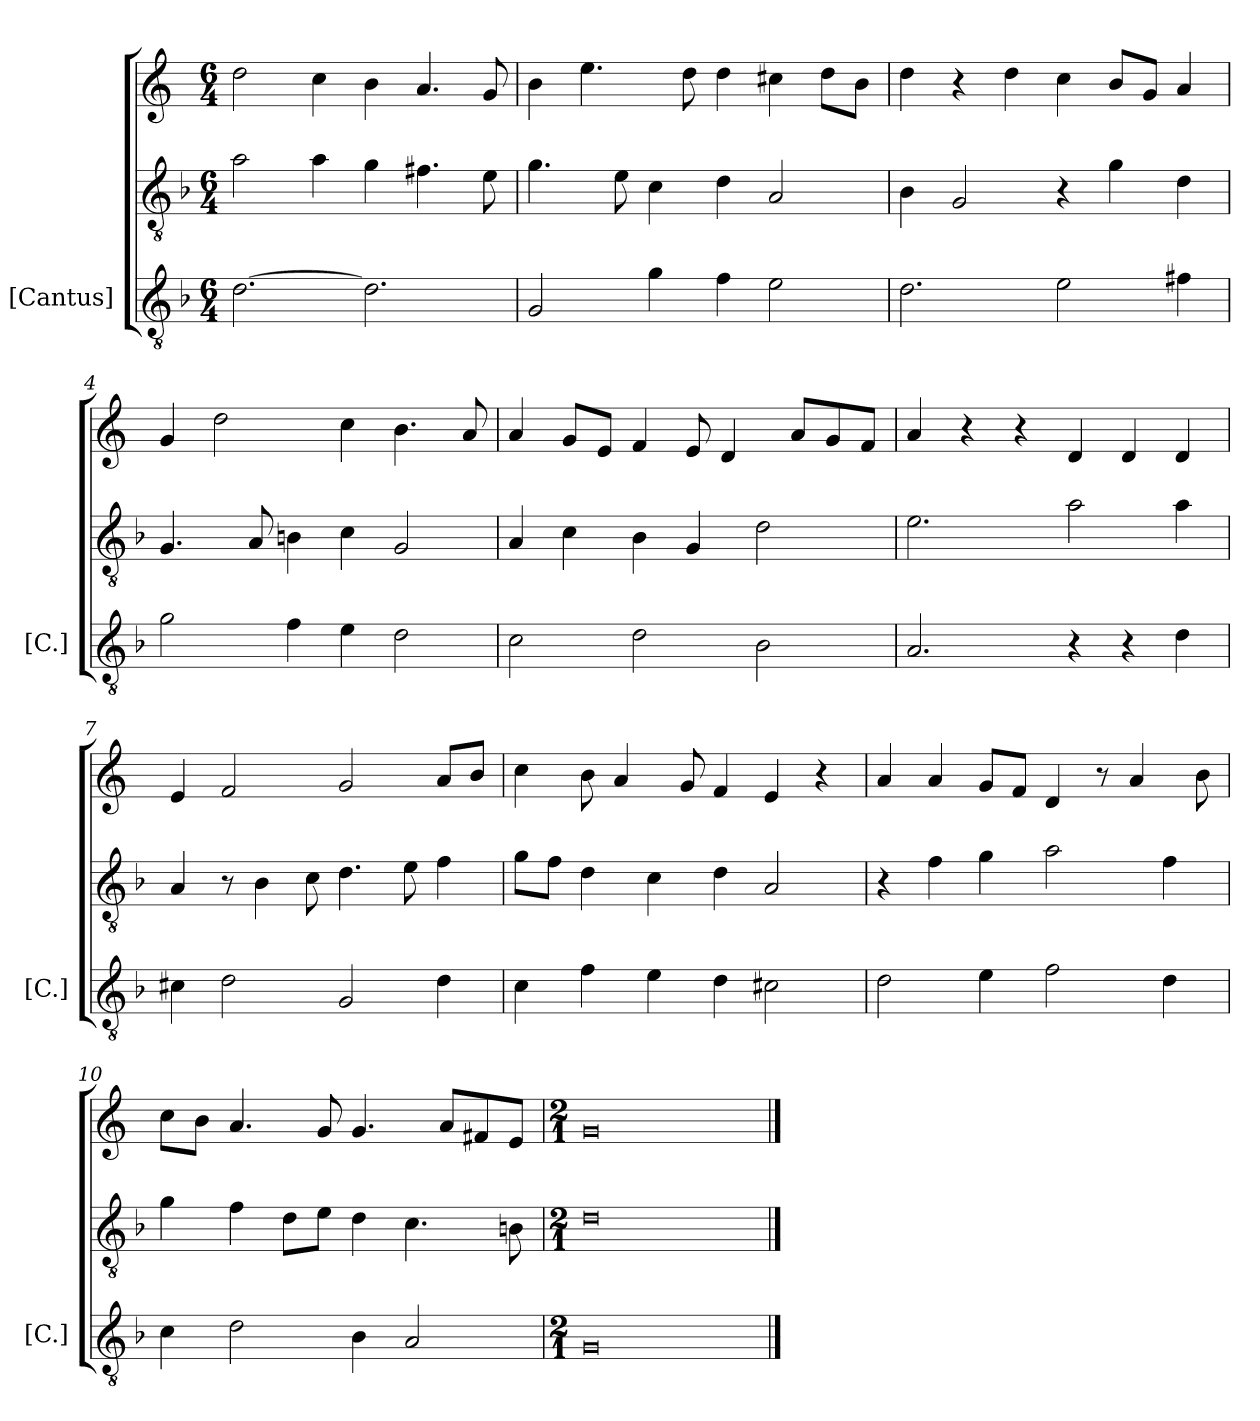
**kern	**kern	**kern
*part1	*part1	*part1
*staff3	*staff2	*staff1
*I"[Cantus]	*	*
*I'[C.]	*	*
*clefGv2	*clefGv2	*clefG2
*ITrd7c12	*ITrd7c12	*
*k[b-]	*k[b-]	*k[]
*M6/4	*M6/4	*M6/4
=1	=1	=1
[2.D\	2A\	2dd\
.	4A\	4cc\
2.D\]	4G\	4b\
.	4.F#X\	4.a/
.	8E\	8g/
=2	=2	=2
2GG/	4.G\	4b\
.	.	4.ee\
.	8E\	.
4G\	4C\	.
.	.	8dd\
4F\	4D\	4dd\
2E\	2AA/	4cc#X\
.	.	8dd\L
.	.	8b\J
=3	=3	=3
2.D\	4BB-\	4dd\
.	2GG/	4r
.	.	4dd\
2E\	4r	4cc\
.	4G\	8b/L
.	.	8g/J
4F#X\	4D\	4a/
=4	=4	=4
2G\	4.GG/	4g/
.	.	2dd\
.	8AA/	.
4F\	4BBn\	.
4E\	4C\	4cc\
2D\	2GG/	4.b\
.	.	8a/
=5	=5	=5
2C\	4AA/	4a/
.	4C\	8g/L
.	.	8e/J
2D\	4BB-\	4f/
.	4GG/	8e/
.	.	4d/
2BB-\	2D\	.
.	.	8a/L
.	.	8g/
.	.	8f/J
=6	=6	=6
2.AA/	2.E\	4a/
.	.	4r
.	.	4r
4r	2A\	4d/
4r	.	4d/
4D\	4A\	4d/
=7	=7	=7
4C#X\	4AA/	4e/
2D\	8r	2f/
.	4BB-\	.
.	8C\	.
2GG/	4.D\	2g/
.	8E\	.
4D\	4F\	8a/L
.	.	8b/J
=8	=8	=8
4C\	8G\L	4cc\
.	8F\J	.
4F\	4D\	8b\
.	.	4a/
4E\	4C\	.
.	.	8g/
4D\	4D\	4f/
2C#X\	2AA/	4e/
.	.	4r
=9	=9	=9
2D\	4r	4a/
.	4F\	4a/
4E\	4G\	8g/L
.	.	8f/J
2F\	2A\	4d/
.	.	8r
.	.	4a/
4D\	4F\	.
.	.	8b\
=10	=10	=10
4C\	4G\	8cc\L
.	.	8b\J
2D\	4F\	4.a/
.	8D\L	.
.	8E\J	8g/
4BB-\	4D\	4.g/
2AA/	4.C\	.
.	.	8a/L
.	.	8f#X/
.	8BBn\	8e/J
=11	=11	=11
*M2/1	*M2/1	*M2/1
0GG	0D	0g
==	==	==
*-	*-	*-
